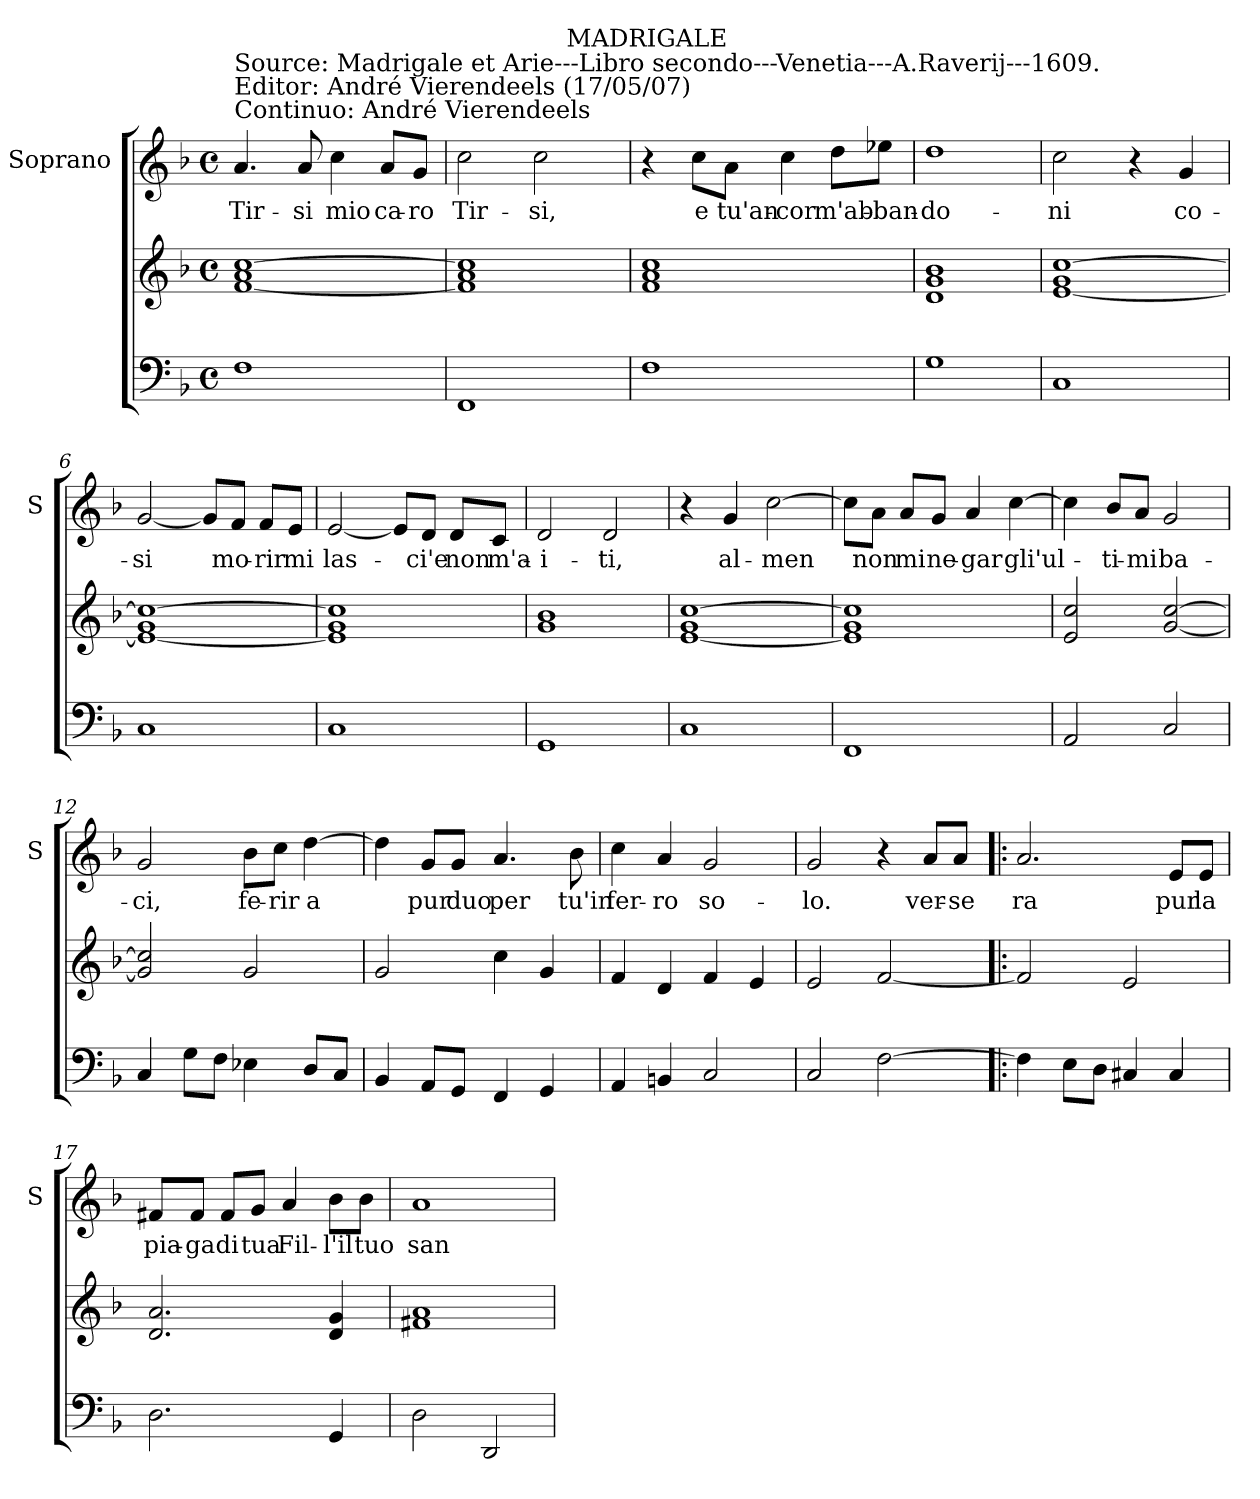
**kern	**kern	**kern	**text
*part2	*part2	*part1	*part1
*staff3	*staff2	*staff1	*staff1
*	*	*I"Soprano	*
*	*	*I'S	*
*clefF4	*clefG2	*clefG2	*
*k[b-]	*k[b-]	*k[b-]	*
*F:	*F:	*F:	*
*M4/4	*M4/4	*M4/4	*
*met(c)	*met(c)	*met(c)	*
=1	=1	=1	=1
!	!	!LO:TX:a:t=Source&colon; Madrigale et Arie---Libro secondo---Venetia---A.Raverij---1609.\nEditor&colon; André Vierendeels (17/05/07)\nContinuo&colon; André Vierendeels	!
1F	[1f 1a [1cc	4.a/	Tir-
.	.	8a/	-si
.	.	4cc\	mio
.	.	8a/L	ca-
.	.	8g/J	-ro
=2	=2	=2	=2
*	*	*^	*
1FF	1f] 1a 1cc]	2cc\	2ryy	Tir-
.	.	2cc\	8ryy	-si,
!	!	!	!LO:TX:a:t=MADRIGALE	!
.	.	.	4.ryy	.
*	*	*v	*v	*
=3	=3	=3	=3
1F	1f 1a 1cc	4r	.
.	.	8cc\L	e
.	.	8a\J	tu'an-
.	.	4cc\	-cor
.	.	8dd\L	m'ab-
.	.	8ee-X\J	-ban-
=4	=4	=4	=4
1G	1d 1g 1b-	1dd	-do-
=5	=5	=5	=5
1C	[1e 1g [1cc	2cc\	-ni
.	.	4r	.
.	.	4g/	co-
!!LO:LB:g=z
=6	=6	=6	=6
1C	1e_ 1g 1cc_	[2g/	-si
.	.	8g/L]	.
.	.	8f/J	mo-
.	.	8f/L	-rir
.	.	8e/J	mi
=7	=7	=7	=7
1C	1e] 1g 1cc]	[2e/	las-
.	.	8e/L]	.
.	.	8d/J	-ci'e
.	.	8d/L	non
.	.	8c/J	m'a-
=8	=8	=8	=8
1GG	1g 1b-	2d/	-i-
.	.	2d/	-ti,
=9	=9	=9	=9
1C	[1e 1g [1cc	4r	.
.	.	4g/	al-
.	.	[2cc\	-men
=10	=10	=10	=10
1FF	1e] 1g 1cc]	8cc\L]	.
.	.	8a\J	non
.	.	8a/L	mi
.	.	8g/J	ne-
.	.	4a/	-gar
.	.	[4cc\	gli'ul-
!!LO:LB:g=z
=11	=11	=11	=11
2AA/	2e/ 2cc/	4cc\]	.
.	.	8b-/L	-ti-
.	.	8a/J	-mi
2C/	[2g/ [2cc/	2g/	ba-
=12	=12	=12	=12
4C/	2g/] 2cc/]	2g/	-ci,
8G\L	.	.	.
8F\J	.	.	.
4E-X\	2g/	8b-\L	fe-
.	.	8cc\J	-rir
8D/L	.	[4dd\	a
8C/J	.	.	.
=13	=13	=13	=13
4BB-/	2g/	4dd\]	.
8AA/L	.	8g/L	pur
8GG/J	.	8g/J	duo
4FF/	4cc\	4.a/	per
4GG/	4g/	.	.
.	.	8b-\	tu'in
=14	=14	=14	=14
4AA/	4f/	4cc\	fer-
4BBn/	4d/	4a/	-ro
2C/	4f/	2g/	so-
.	4e/	.	.
=15	=15	=15	=15
2C/	2e/	2g/	-lo.
[2F\	[2f/	4r	.
.	.	8a/L	ver-
.	.	8a/J	-se
!!LO:LB:g=z
=16!|:	=16!|:	=16!|:	=16!|:
4F\]	2f/]	2.a/	ra
8E\L	.	.	.
8D\J	.	.	.
4C#X/	2e/	.	.
4C#/	.	8e/L	pur
.	.	8e/J	la
=17	=17	=17	=17
2.D\	2.d/ 2.a/	8f#X/L	pia-
.	.	8f#/J	-ga
.	.	8f#/L	di
.	.	8g/J	tua
.	.	4a/	Fil-
4GG/	4d/ 4g/	8b-\L	-l'il
.	.	8b-\J	tuo
=18	=18	=18	=18
2D\	1f#X 1a	1a	san-
2DD/	.	.	.
=	=	=	=
*-	*-	*-	*-
